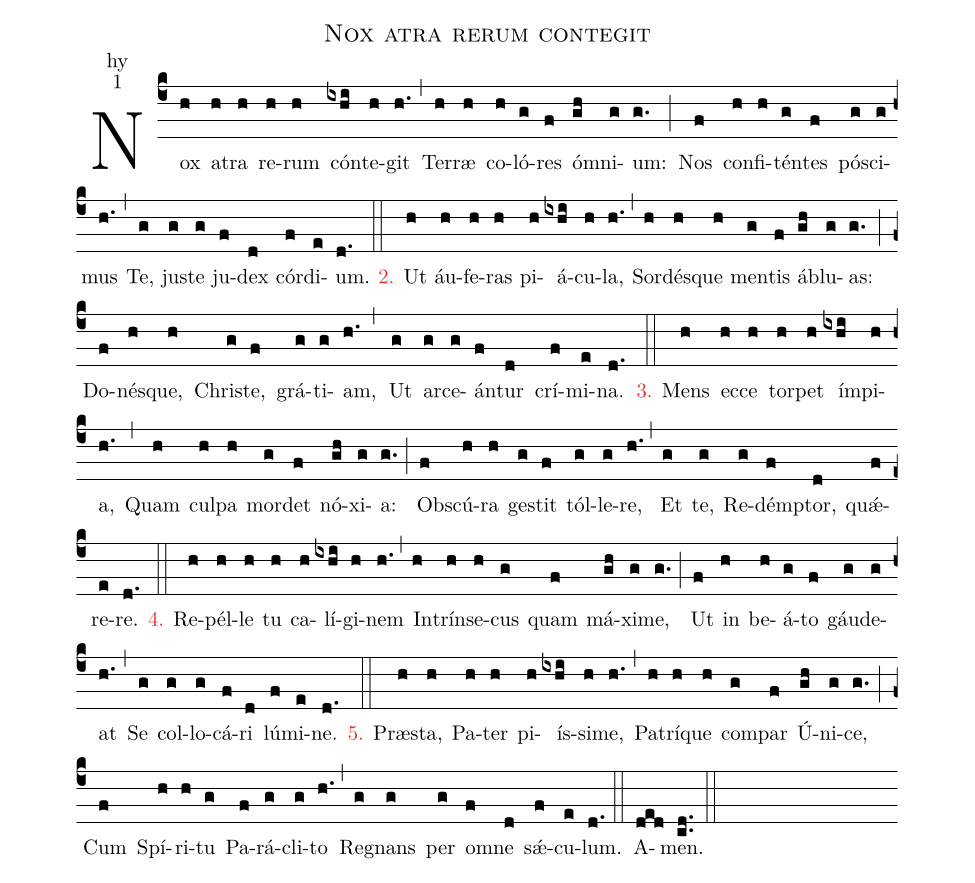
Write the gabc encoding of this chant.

name:Nox atra rerum contegit;
office-part:hy;
mode:1;
%%
(c4) Nox(h) a(h)tra(h) re(h)rum(h) cón(ixhi)te(h)git(h.) (,)
Ter(h)ræ(h) co(h)ló(g)res(f) óm(gh)ni(g)um:(g.) (;)
Nos(f) con(h)fi(h)tén(g)tes(f) pó(g)sci(g)mus(h.) (,)
Te,(g) ju(g)ste(g) ju(f)dex(d) cór(f)di(e)um.(d.) (::)

<c>2.</c> Ut(h) áu(h)fe(h)ras(h) pi(h)á(ixhi)cu(h)la,(h.) (,)
Sor(h)dés(h)que(h) men(g)tis(f) á(gh)blu(g)as:(g.) (;)
Do(f)nés(h)que,(h) Chri(g)ste,(f) grá(g)ti(g)am,(h.) (,)
Ut(g) ar(g)ce(g)án(f)tur(d) crí(f)mi(e)na.(d.) (::)

<c>3.</c> Mens(h) ec(h)ce(h) tor(h)pet(h) ím(ixhi)pi(h)a,(h.) (,)
Quam(h) cul(h)pa(h) mor(g)det(f) nó(gh)xi(g)a:(g.) (;)
Ob(f)scú(h)ra(h) ge(g)stit(f) tól(g)le(g)re,(h.) (,)
Et(g) te,(g) Re(g)dém(f)ptor,(d) quǽ(f)re(e)re.(d.) (::)

<c>4.</c> Re(h)pél(h)le(h) tu(h) ca(h)lí(ixhi)gi(h)nem(h.) (,)
In(h)trín(h)se(h)cus(g) quam(f) má(gh)xi(g)me,(g.) (;)
Ut(f) in(h) be(h)á(g)to(f) gáu(g)de(g)at(h.) (,)
Se(g) col(g)lo(g)cá(f)ri(d) lú(f)mi(e)ne.(d.) (::)

<c>5.</c> Præ(h)sta,(h) Pa(h)ter(h) pi(h)ís(ixhi)si(h)me,(h.) (,)
Pa(h)trí(h)que(h) com(g)par(f) Ú(gh)ni(g)ce,(g.) (;)
Cum(f) Spí(h)ri(h)tu(g) Pa(f)rá(g)cli(g)to(h.) (,)
Re(g)gnans(g) per(g) om(f)ne(d) sǽ(f)cu(e)lum.(d.) (::)
A(ded)men.(cd..) (::)
